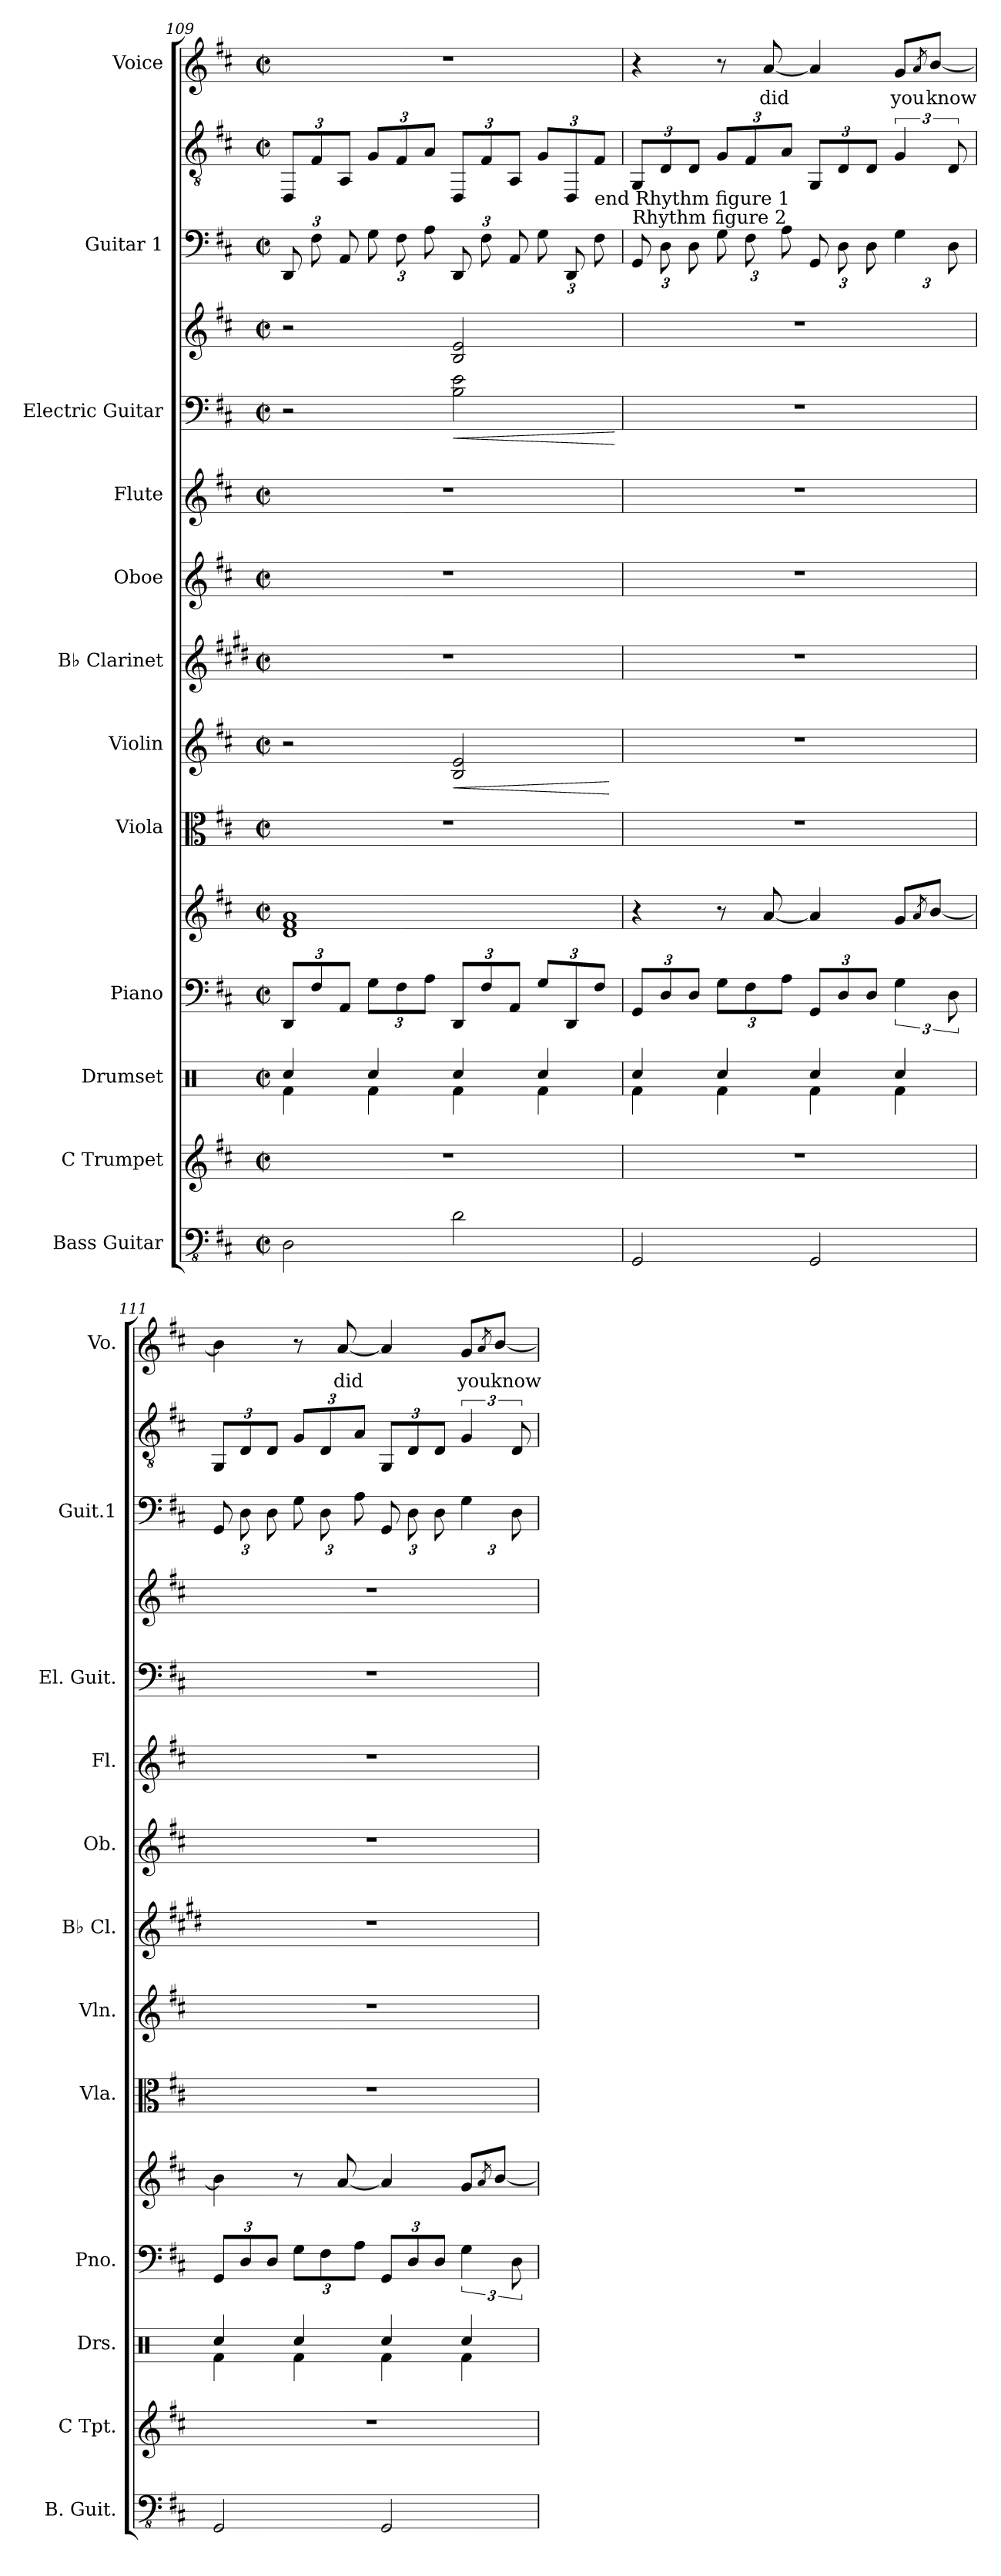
**kern	**kern	**kern	**kern	**kern	**kern	**kern	**dynam	**kern	**kern	**kern	**kern	**kern	**dynam	**kern	**kern	**kern	**text
*part12	*part11	*part10	*part9	*part9	*part8	*part7	*part7	*part6	*part5	*part4	*part3	*part3	*part3	*part2	*part2	*part1	*part1
*staff15	*staff14	*staff13	*staff12	*staff11	*staff10	*staff9	*staff9	*staff8	*staff7	*staff6	*staff5	*staff4	*staff4/5	*staff3	*staff2	*staff1	*staff1
*I"Bass Guitar	*I"C Trumpet	*I"Drumset	*I"Piano	*	*I"Viola	*I"Violin	*	*I"B♭ Clarinet	*I"Oboe	*I"Flute	*I"Electric Guitar	*	*	*I"Guitar 1	*	*I"Voice	*
*I'B. Guit.	*I'C Tpt.	*I'Drs.	*I'Pno.	*	*I'Vla.	*I'Vln.	*	*I'B♭ Cl.	*I'Ob.	*I'Fl.	*I'El. Guit.	*	*	*I'Guit.1	*	*I'Vo.	*
*clefFv4	*clefG2	*clefX	*clefF4	*clefG2	*clefC3	*clefG2	*	*clefG2	*clefG2	*clefG2	*	*clefG2	*	*	*clefGv2	*clefG2	*
*	*	*	*	*	*	*	*	*ITrd1c2	*	*	*	*	*	*	*	*	*
*k[f#c#]	*k[f#c#]	*k[]	*k[f#c#]	*k[f#c#]	*k[f#c#]	*k[f#c#]	*	*k[f#c#]	*k[f#c#]	*k[f#c#]	*k[f#c#]	*k[f#c#]	*	*k[f#c#]	*k[f#c#]	*k[f#c#]	*
*M2/2	*M2/2	*M2/2	*M2/2	*M2/2	*M2/2	*M2/2	*	*M2/2	*M2/2	*M2/2	*M2/2	*M2/2	*	*M2/2	*M2/2	*M2/2	*
*met(c|)	*met(c|)	*met(c|)	*met(c|)	*met(c|)	*met(c|)	*met(c|)	*	*met(c|)	*met(c|)	*met(c|)	*met(c|)	*met(c|)	*	*met(c|)	*met(c|)	*met(c|)	*
=109	=109	=109	=109	=109	=109	=109	=109	=109	=109	=109	=109	=109	=109	=109	=109	=109	=109
*	*	*^	*	*	*	*	*	*	*	*	*	*	*	*	*	*	*
*	*	*	*	*Xbrackettup	*	*	*	*	*	*	*	*	*	*	*Xbrackettup	*Xbrackettup	*	*
2DD\	1r	4Rcc/	4Rf\	12DD/L	1d 1f# 1a	1r	2r	.	1r	1r	1r	2r	2r	.	12DD	12DD/L	1r	.
.	.	.	.	12F#/	.	.	.	.	.	.	.	.	.	.	12F#	12F#/	.	.
.	.	.	.	12AA/J	.	.	.	.	.	.	.	.	.	.	12AA	12AA/J	.	.
.	.	4Rcc/	4Rf\	12G\L	.	.	.	.	.	.	.	.	.	.	12G	12G/L	.	.
.	.	.	.	12F#\	.	.	.	.	.	.	.	.	.	.	12F#	12F#/	.	.
.	.	.	.	12A\J	.	.	.	.	.	.	.	.	.	.	12A	12A/J	.	.
!	!	!	!	!	!	!	!	!LO:HP:b	!	!	!	!	!	!	!	!	!	!
!	!	!	!	!	!	!	!	!LO:HP:n=1:b	!	!	!	!	!	!LO:HP:n=1:b=2	!	!	!	!
!	!	!	!	!	!	!	!	!	!	!	!	!	!	!LO:HP:n=1:b	!	!	!	!
2D\	.	4Rcc/	4Rf\	12DD/L	.	.	2B/ 2e/	< <	.	.	.	2B 2e	2B/ 2e/	[ < < [	12DD	12DD/L	.	.
.	.	.	.	12F#/	.	.	.	.	.	.	.	.	.	.	12F#	12F#/	.	.
.	.	.	.	12AA/J	.	.	.	.	.	.	.	.	.	.	12AA	12AA/J	.	.
.	.	4Rcc/	4Rf\	12G/L	.	.	.	.	.	.	.	.	.	.	12G	12G/L	.	.
.	.	.	.	12DD/	.	.	.	.	.	.	.	.	.	.	12DD	12DD/	.	.
!	!	!	!	!	!	!	!	!	!	!	!	!	!	!	!	!LO:TX:b:t=end Rhythm figure 1	!	!
.	.	.	.	12F#/J	.	.	.	.	.	.	.	.	.	.	12F#	12F#/J	.	.
*	*	*v	*v	*	*	*	*	*	*	*	*	*	*	*	*	*	*	*
.	.	.	.	.	.	.	[	.	.	.	.	.	[	.	.	.	.
=110	=110	=110	=110	=110	=110	=110	=110	=110	=110	=110	=110	=110	=110	=110	=110	=110	=110
*	*	*^	*	*	*	*	*	*	*	*	*	*	*	*	*	*	*
!	!	!	!	!	!	!	!	!	!	!	!	!	!	!	!	!LO:TX:b:t=Rhythm figure 2	!	!
2GGG/	1r	4Rcc/	4Rf\	12GG/L	4r	1r	1r	.	1r	1r	1r	1r	1r	.	12GG	12GG/L	4r	.
.	.	.	.	12D/	.	.	.	.	.	.	.	.	.	.	12D	12D/	.	.
.	.	.	.	12D/J	.	.	.	.	.	.	.	.	.	.	12D	12D/J	.	.
.	.	4Rcc/	4Rf\	12G\L	8r	.	.	.	.	.	.	.	.	.	12G	12G/L	8r	.
.	.	.	.	12F#\	.	.	.	.	.	.	.	.	.	.	12F#	12F#/	.	.
.	.	.	.	.	[8a/	.	.	.	.	.	.	.	.	.	.	.	[8a/	did
.	.	.	.	12A\J	.	.	.	.	.	.	.	.	.	.	12A	12A/J	.	.
2GGG/	.	4Rcc/	4Rf\	12GG/L	4a/]	.	.	.	.	.	.	.	.	.	12GG	12GG/L	4a/]	.
.	.	.	.	12D/	.	.	.	.	.	.	.	.	.	.	12D	12D/	.	.
.	.	.	.	12D/J	.	.	.	.	.	.	.	.	.	.	12D	12D/J	.	.
*	*	*	*	*brackettup	*	*	*	*	*	*	*	*	*	*	*	*brackettup	*	*
.	.	4Rcc/	4Rf\	6G\	8g/L	.	.	.	.	.	.	.	.	.	6G	6G/	8g/L	you
.	.	.	.	.	8qa/	.	.	.	.	.	.	.	.	.	.	.	8qa/	.
.	.	.	.	.	[8b/J	.	.	.	.	.	.	.	.	.	.	.	[8b/J	know
.	.	.	.	12D\	.	.	.	.	.	.	.	.	.	.	12D	12D/	.	.
*	*	*v	*v	*	*	*	*	*	*	*	*	*	*	*	*	*	*	*
.	.	.	.	.	.	.	[	.	.	.	.	.	[	.	.	.	.
=111	=111	=111	=111	=111	=111	=111	=111	=111	=111	=111	=111	=111	=111	=111	=111	=111	=111
*	*	*^	*	*	*	*	*	*	*	*	*	*	*	*	*	*	*
*	*	*	*	*Xbrackettup	*	*	*	*	*	*	*	*	*	*	*	*Xbrackettup	*	*
2GGG/	1r	4Rcc/	4Rf\	12GG/L	4b\]	1r	1r	.	1r	1r	1r	1r	1r	.	12GG	12GG/L	4b\]	.
.	.	.	.	12D/	.	.	.	.	.	.	.	.	.	.	12D	12D/	.	.
.	.	.	.	12D/J	.	.	.	.	.	.	.	.	.	.	12D	12D/J	.	.
.	.	4Rcc/	4Rf\	12G\L	8r	.	.	.	.	.	.	.	.	.	12G	12G/L	8r	.
.	.	.	.	12F#\	.	.	.	.	.	.	.	.	.	.	12D	12D/	.	.
.	.	.	.	.	[8a/	.	.	.	.	.	.	.	.	.	.	.	[8a/	did
.	.	.	.	12A\J	.	.	.	.	.	.	.	.	.	.	12A	12A/J	.	.
2GGG/	.	4Rcc/	4Rf\	12GG/L	4a/]	.	.	.	.	.	.	.	.	.	12GG	12GG/L	4a/]	.
.	.	.	.	12D/	.	.	.	.	.	.	.	.	.	.	12D	12D/	.	.
.	.	.	.	12D/J	.	.	.	.	.	.	.	.	.	.	12D	12D/J	.	.
*	*	*	*	*brackettup	*	*	*	*	*	*	*	*	*	*	*	*brackettup	*	*
.	.	4Rcc/	4Rf\	6G\	8g/L	.	.	.	.	.	.	.	.	.	6G	6G/	8g/L	you
.	.	.	.	.	8qa/	.	.	.	.	.	.	.	.	.	.	.	8qa/	.
.	.	.	.	.	[8b/J	.	.	.	.	.	.	.	.	.	.	.	[8b/J	know
.	.	.	.	12D\	.	.	.	.	.	.	.	.	.	.	12D	12D/	.	.
*	*	*v	*v	*	*	*	*	*	*	*	*	*	*	*	*	*	*	*
=	=	=	=	=	=	=	=	=	=	=	=	=	=	=	=	=	=
*-	*-	*-	*-	*-	*-	*-	*-	*-	*-	*-	*-	*-	*-	*-	*-	*-	*-
